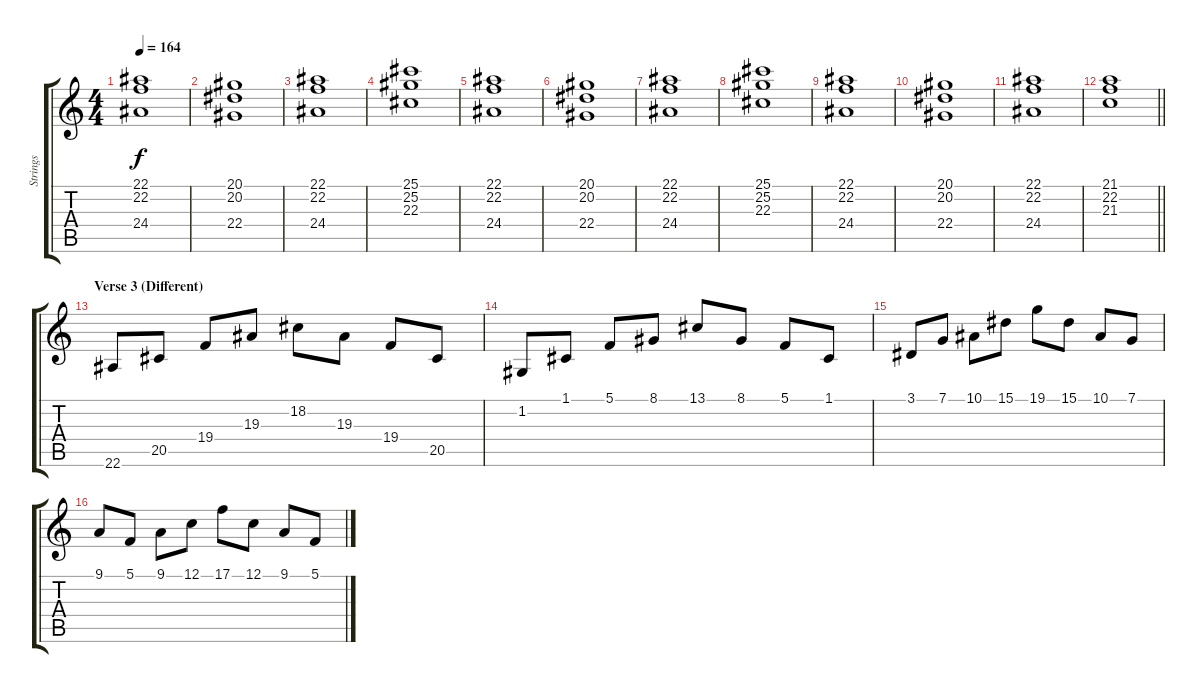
\track ("Strings" "Strings") {instrument stringensemble1}
\staff {score tabs}
\tuning (C4 G3 Eb3 Bb2 F2 C2) {hide}
\ts (4 4)
\tempo 164
\clef g2
\ks c
(22.1 22.2 24.4).1{dy f} |
(20.1 20.2 22.4).1 |
(22.1 22.2 24.4).1 |
(25.1 25.2 22.3).1 |
(22.1 22.2 24.4).1 |
(20.1 20.2 22.4).1 |
(22.1 22.2 24.4).1 |
(25.1 25.2 22.3).1 |
(22.1 22.2 24.4).1 |
(20.1 20.2 22.4).1 |
(22.1 22.2 24.4).1 |
\barLineRight lightlight
(21.1 22.2 21.3).1 |
\section ("" "Verse 3 (Different)")
22.6.8 20.5.8 19.4.8 19.3.8 18.2.8 19.3.8 19.4.8 20.5.8 |
1.2.8 1.1.8 5.1.8 8.1.8 13.1.8 8.1.8 5.1.8 1.1.8 |
3.1.8 7.1.8 10.1.8 15.1.8 19.1.8 15.1.8 10.1.8 7.1.8 |
9.1.8 5.1.8 9.1.8 12.1.8 17.1.8 12.1.8 9.1.8 5.1.8
